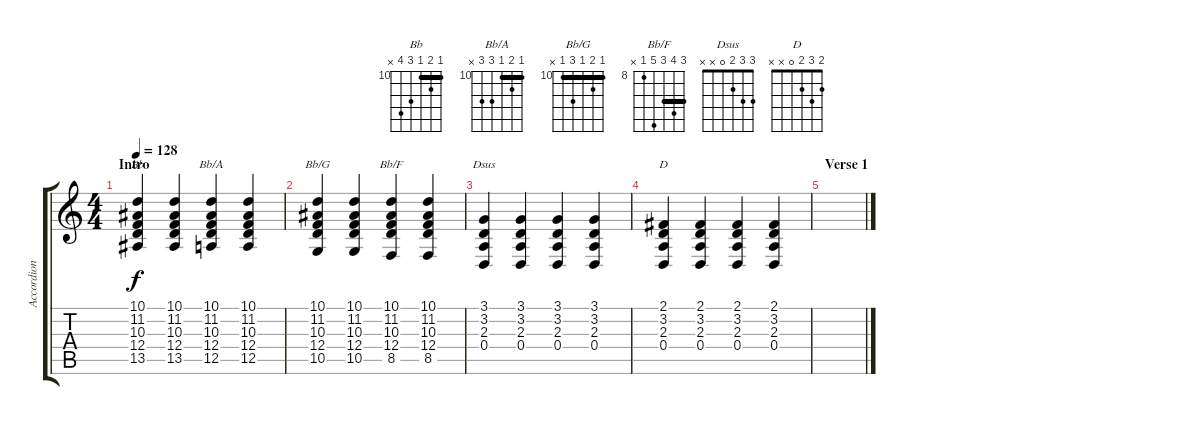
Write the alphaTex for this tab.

\track ("Accordion" "Accordion") {instrument accordion}
\staff {score tabs}
\tuning (E4 B3 G3 D3 A2 E2) {hide}
\chord ("Bb" 10 11 10 12 13 x) {firstfret 10 barre 10}
\chord ("Bb/A" 10 11 10 12 12 x) {firstfret 10 barre 10}
\chord ("Bb/G" 10 11 10 12 10 x) {firstfret 10 barre 10}
\chord ("Bb/F" 10 11 10 12 8 x) {firstfret 8 barre 10}
\chord ("Dsus" 3 3 2 0 x x)
\chord ("D" 2 3 2 0 x x)
\ts (4 4)
\section ("" "Intro")
\tempo 128
\clef g2
\ks c
(10.1 11.2 10.3 12.4 13.5).4{ch "Bb" dy f instrument accordion} (10.1 11.2 10.3 12.4 13.5).4 (10.1 11.2 10.3 12.4 12.5).4{ch "Bb/A"} (10.1 11.2 10.3 12.4 12.5).4 |
(10.1 11.2 10.3 12.4 10.5).4{ch "Bb/G"} (10.1 11.2 10.3 12.4 10.5).4 (10.1 11.2 10.3 12.4 8.5).4{ch "Bb/F"} (10.1 11.2 10.3 12.4 8.5).4 |
(3.1 3.2 2.3 0.4).4{ch "Dsus"} (3.1 3.2 2.3 0.4).4 (3.1 3.2 2.3 0.4).4 (3.1 3.2 2.3 0.4).4 |
(2.1 3.2 2.3 0.4).4{ch "D"} (2.1 3.2 2.3 0.4).4 (2.1 3.2 2.3 0.4).4 (2.1 3.2 2.3 0.4).4 |
\section ("" "Verse 1")
